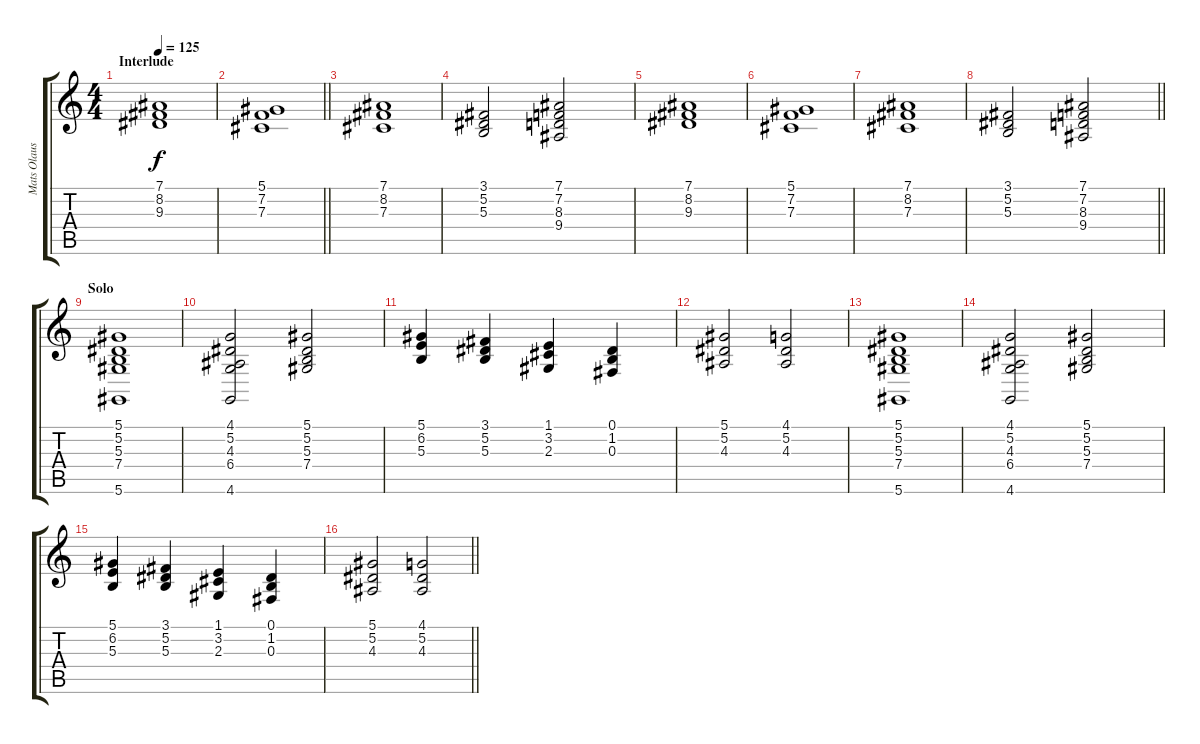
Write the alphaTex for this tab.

\track ("Mats Olausson" "Mats Olaus") {instrument stringensemble1}
\staff {score tabs}
\tuning (Eb4 Bb3 Gb3 Db3 Ab2 Eb2) {hide}
\ts (4 4)
\section ("" "Interlude")
\tempo 125
\clef g2
\ks c
(7.1 8.2 9.3).1{dy f} |
\barLineRight lightlight
(5.1 7.2 7.3).1 |
(7.1 8.2 7.3).1 |
(3.1 5.2 5.3).2 (7.1 7.2 8.3 9.4).2 |
(7.1 8.2 9.3).1 |
(5.1 7.2 7.3).1 |
(7.1 8.2 7.3).1 |
\barLineRight lightlight
(3.1 5.2 5.3).2 (7.1 7.2 8.3 9.4).2 |
\section ("" "Solo")
(5.1 5.2 5.3 7.4 5.6).1 |
(4.1 5.2 4.3 6.4 4.6).2 (5.1 5.2 5.3 7.4).2 |
(5.1 6.2 5.3).4 (3.1 5.2 5.3).4 (1.1 3.2 2.3).4 (0.1 1.2 0.3).4 |
(5.1 5.2 4.3).2 (4.1 5.2 4.3).2 |
(5.1 5.2 5.3 7.4 5.6).1 |
(4.1 5.2 4.3 6.4 4.6).2 (5.1 5.2 5.3 7.4).2 |
(5.1 6.2 5.3).4 (3.1 5.2 5.3).4 (1.1 3.2 2.3).4 (0.1 1.2 0.3).4 |
\barLineRight lightlight
(5.1 5.2 4.3).2 (4.1 5.2 4.3).2
